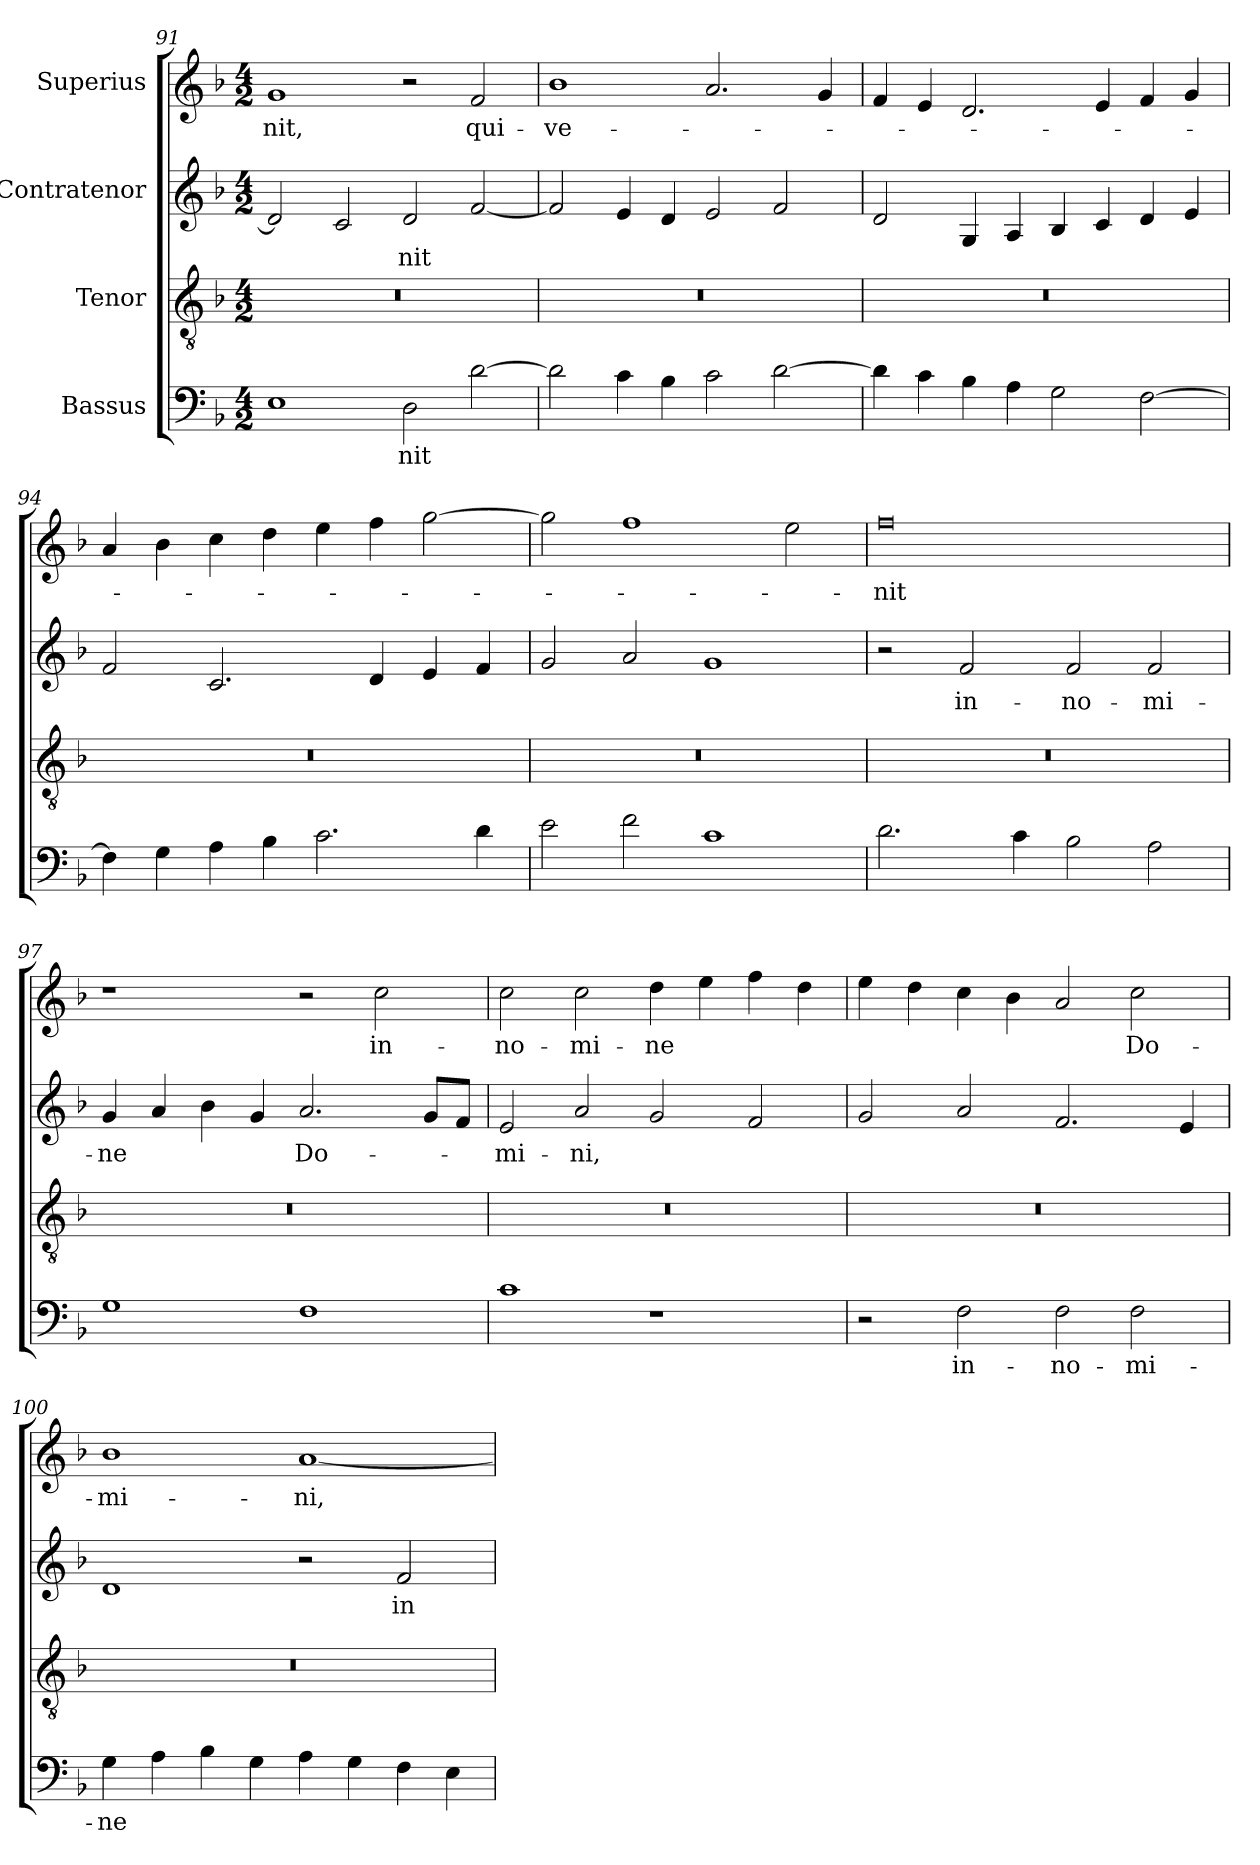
**kern	**text	**kern	**kern	**text	**kern	**text
*part4	*part4	*part3	*part2	*part2	*part1	*part1
*staff4	*staff4	*staff3	*staff2	*staff2	*staff1	*staff1
*I"Bassus	*	*I"Tenor	*I"Contratenor	*	*I"Superius	*
*clefF4	*	*clefGv2	*clefG2	*	*clefG2	*
*k[b-]	*	*k[b-]	*k[b-]	*	*k[b-]	*
*M4/2	*	*M4/2	*M4/2	*	*M4/2	*
=91	=91	=91	=91	=91	=91	=91
1E\	.	0r	2d/]	.	1g/	-nit,
.	.	.	2c/	.	.	.
2D\	-nit	.	2d/	-nit	2r	.
[2d\	.	.	[2f/	.	2f/	qui-
=92	=92	=92	=92	=92	=92	=92
2d\]	.	0r	2f/]	.	1b-\	ve-
4c\	.	.	4e/	.	.	.
4B-\	.	.	4d/	.	.	.
2c\	.	.	2e/	.	2.a/	.
[2d\	.	.	2f/	.	.	.
.	.	.	.	.	4g/	.
=93	=93	=93	=93	=93	=93	=93
4d\]	.	0r	2d/	.	4f/	.
4c\	.	.	.	.	4e/	.
4B-\	.	.	4G/	.	2.d/	.
4A\	.	.	4A/	.	.	.
2G\	.	.	4B-/	.	.	.
.	.	.	4c/	.	4e/	.
[2F\	.	.	4d/	.	4f/	.
.	.	.	4e/	.	4g/	.
=94	=94	=94	=94	=94	=94	=94
4F\]	.	0r	2f/	.	4a/	.
4G\	.	.	.	.	4b-\	.
4A\	.	.	2.c/	.	4cc\	.
4B-\	.	.	.	.	4dd\	.
2.c\	.	.	.	.	4ee\	.
.	.	.	4d/	.	4ff\	.
.	.	.	4e/	.	[2gg\	.
4d\	.	.	4f/	.	.	.
=95	=95	=95	=95	=95	=95	=95
2e\	.	0r	2g/	.	2gg\]	.
2f\	.	.	2a/	.	1ff\	.
1c\	.	.	1g/	.	.	.
.	.	.	.	.	2ee\	.
=96	=96	=96	=96	=96	=96	=96
2.d\	.	0r	2r	.	0ff\	-nit
.	.	.	2f/	in-	.	.
4c\	.	.	.	.	.	.
2B-\	.	.	2f/	no-	.	.
2A\	.	.	2f/	-mi-	.	.
=97	=97	=97	=97	=97	=97	=97
1G\	.	0r	4g/	-ne	1r	.
.	.	.	4a/	.	.	.
.	.	.	4b-\	.	.	.
.	.	.	4g/	.	.	.
1F\	.	.	2.a/	Do-	2r	.
.	.	.	.	.	2cc\	in-
.	.	.	8g/L	.	.	.
.	.	.	8f/J	.	.	.
=98	=98	=98	=98	=98	=98	=98
1c\	.	0r	2e/	-mi-	2cc\	no-
.	.	.	2a/	-ni,	2cc\	-mi-
1r	.	.	2g/	.	4dd\	-ne
.	.	.	.	.	4ee\	.
.	.	.	2f/	.	4ff\	.
.	.	.	.	.	4dd\	.
=99	=99	=99	=99	=99	=99	=99
2r	.	0r	2g/	.	4ee\	.
.	.	.	.	.	4dd\	.
2F\	in-	.	2a/	.	4cc\	.
.	.	.	.	.	4b-\	.
2F\	no-	.	2.f/	.	2a/	.
2F\	-mi-	.	.	.	2cc\	Do-
.	.	.	4e/	.	.	.
=100	=100	=100	=100	=100	=100	=100
4G\	-ne	0r	1d/	.	1b-\	-mi-
4A\	.	.	.	.	.	.
4B-\	.	.	.	.	.	.
4G\	.	.	.	.	.	.
4A\	.	.	2r	.	[1a/	-ni,
4G\	.	.	.	.	.	.
4F\	.	.	2f/	in-	.	.
4E\	.	.	.	.	.	.
=	=	=	=	=	=	=
*-	*-	*-	*-	*-	*-	*-
